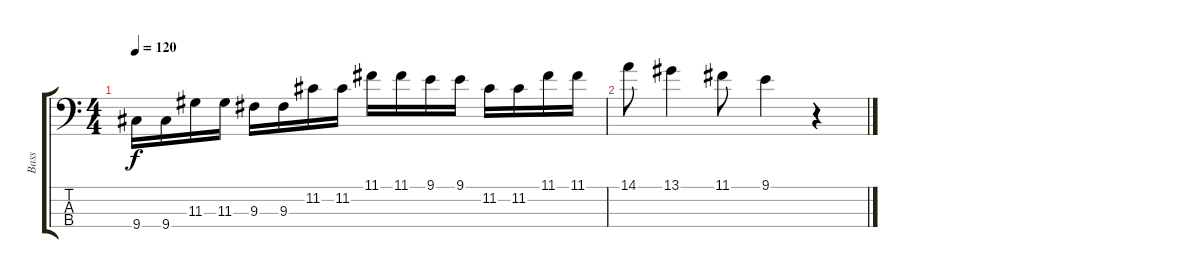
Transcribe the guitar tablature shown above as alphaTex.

\track ("Bass" "Bass") {instrument electricbasspick}
\staff {score tabs}
\tuning (G2 D2 A1 E1) {hide}
\ts (4 4)
\tempo 120
\clef f4
\ks c
9.4.16{dy f} 9.4.16 11.3.16 11.3.16 9.3.16 9.3.16 11.2.16 11.2.16 11.1.16 11.1.16 9.1.16 9.1.16 11.2.16 11.2.16 11.1.16 11.1.16 |
14.1.8 13.1.4 11.1.8 9.1.4 r.4
